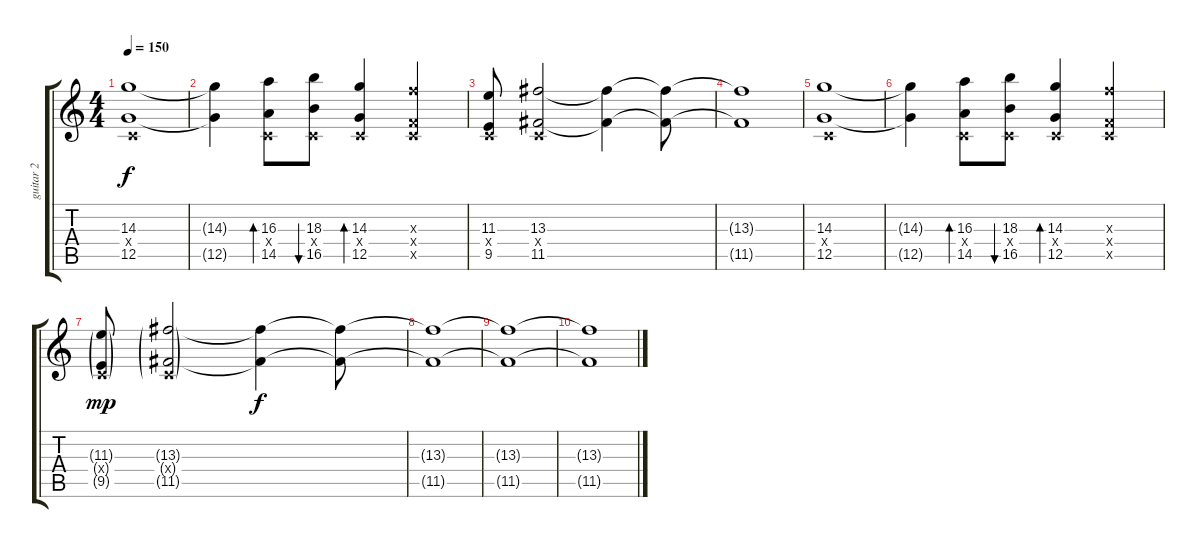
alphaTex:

\track ("guitar 2" "guitar 2") {instrument distortionguitar}
\staff {score tabs}
\tuning (D4 A3 F3 C3 G2 C2) {hide}
\ts (4 4)
\tempo 150
\clef g2
\ks c
(14.3 0.4{x} 12.5).1{dy f} |
(14.3{t} 12.5{t}).4 (16.3 0.4{x} 14.5).8{bd 60} (18.3 0.4{x} 16.5).8{bu 60} (14.3 0.4{x} 12.5).4{bd 60} (12.3{x} 0.4{x} 10.5{x}).4 |
(11.3 0.4{x} 9.5).8 (13.3 0.4{x} 11.5).2 (13.3{t} 11.5{t}).4 (13.3{t} 11.5{t}).8 |
(13.3{t} 11.5{t}).1 |
(14.3 0.4{x} 12.5).1 |
(14.3{t} 12.5{t}).4 (16.3 0.4{x} 14.5).8{bd 60} (18.3 0.4{x} 16.5).8{bu 60} (14.3 0.4{x} 12.5).4{bd 60} (12.3{x} 0.4{x} 10.5{x}).4 |
(11.3{g} 0.4{g x} 9.5{g}).8{dy mp} (13.3{g} 0.4{g x} 11.5{g}).2 (13.3{t} 11.5{t}).4{dy f} (13.3{t} 11.5{t}).8 |
(13.3{t} 11.5{t}).1 |
(13.3{t} 11.5{t}).1 |
(13.3{t} 11.5{t}).1
